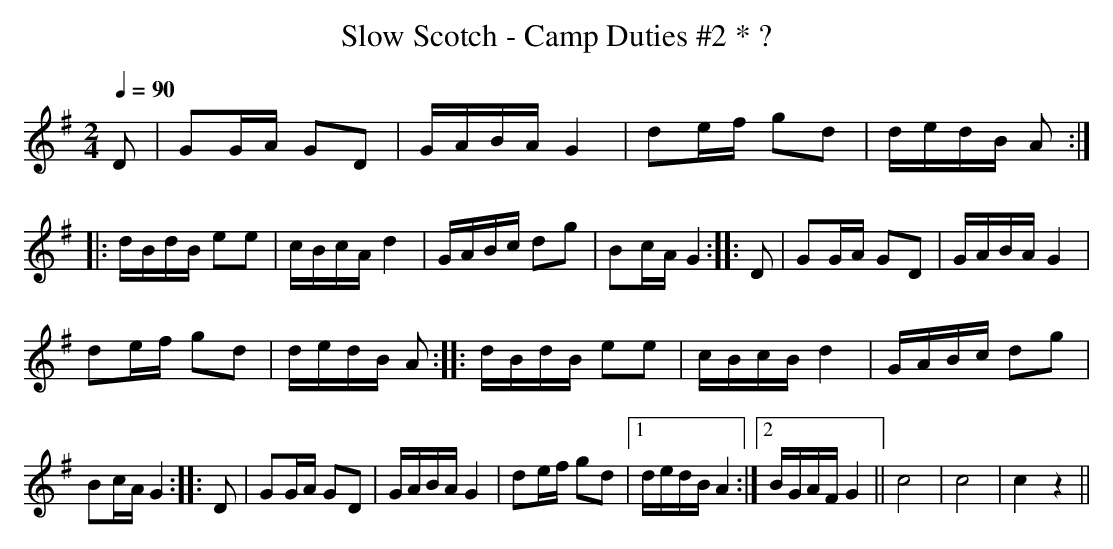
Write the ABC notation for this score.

X:1
T:Slow Scotch - Camp Duties #2 * ?
M:2/4
L:1/16
Q:1/4=90
K:G
D2|G2GA G2D2|GABA G4|d2ef g2d2|dedB A2:||:dBdB e2e2|cBcA d4|GABc d2g2|B2cA G4:||:D2|G2GA G2D2|GABA G4|
d2ef g2d2|dedB A2:||:dBdB e2e2|cBcB d4|GABc d2g2|B2cA G4:||:D2|G2GA G2D2|GABA G4|d2ef g2d2|[1 dedB A4:| [2 BGAF G4||c8|c8|c4 z4||
